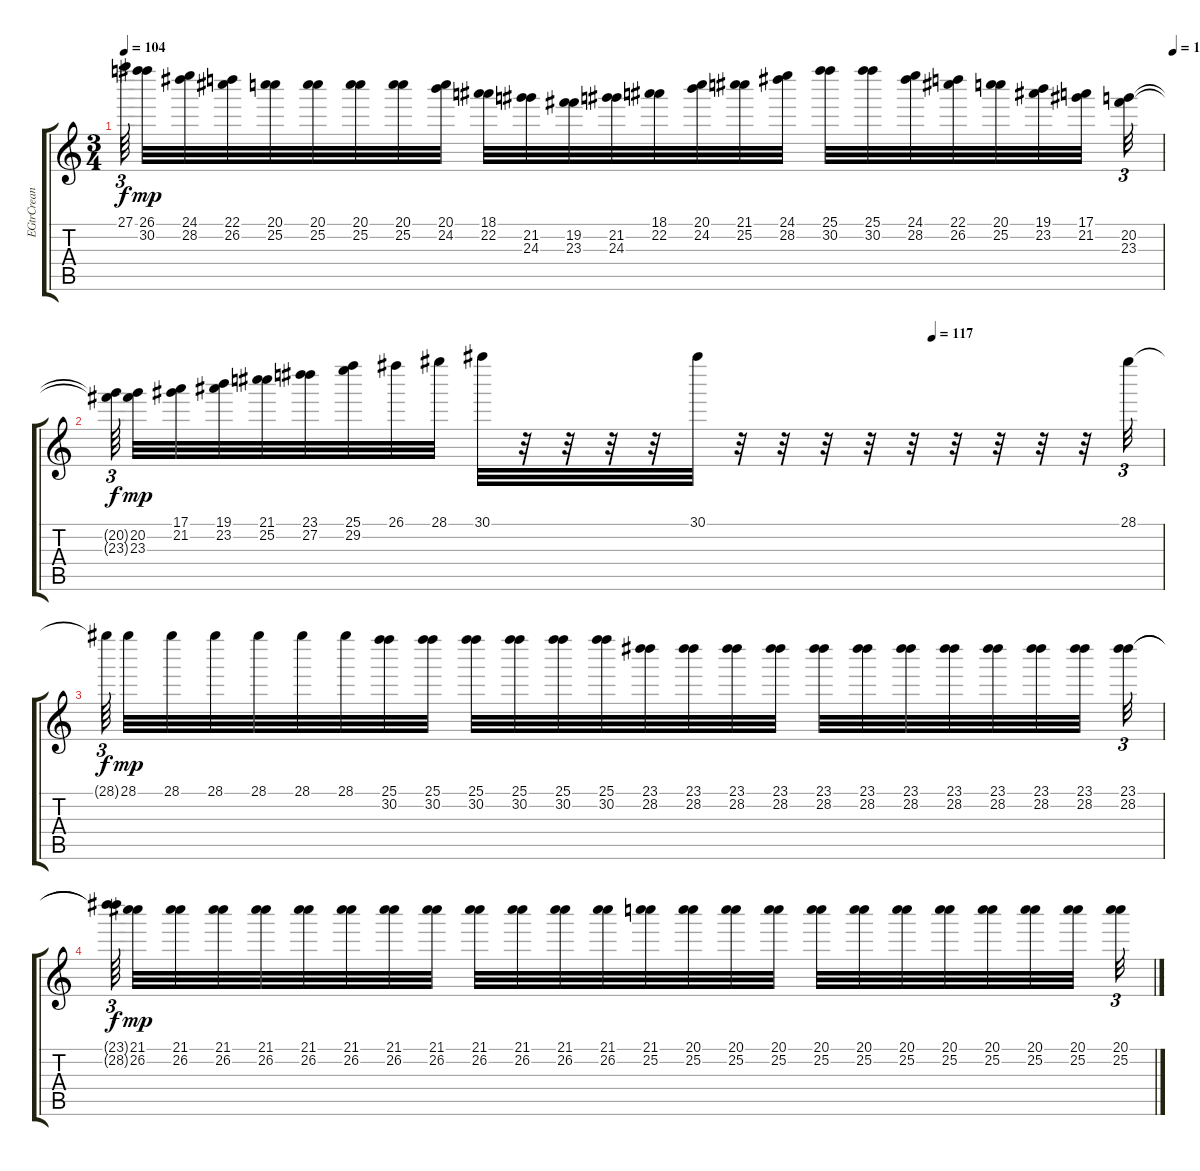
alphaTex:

\track ("EGtrCrean" "EGtrCrean") {instrument distortionguitar}
\staff {score tabs}
\tuning (E4 B3 G3 D3 A2 E2) {hide}
\ts (3 4)
\tempo 104
\tempo (111 1.0104166666666667)
\clef g2
\ks c
27.1{t}.64{tu (3 2) dy f} (26.1 30.2).32{dy mp} (24.1 28.2).32{balance 4} (22.1 26.2).32 (20.1 25.2).32 (20.1 25.2).32 (20.1 25.2).32 (20.1 25.2).32 (20.1 24.2).32 (18.1 22.2).32 (21.2 24.3).32 (19.2 23.3).32 (21.2 24.3).32 (18.1 22.2).32 (20.1 24.2).32 (21.1 25.2).32{balance 4} (24.1 28.2).32 (25.1 30.2).32 (25.1 30.2).32 (24.1 28.2).32 (22.1 26.2).32 (20.1 25.2).32 (19.1 23.2).32 (17.1 21.2).32 (20.2 23.3).32{tu (3 2)} |
\tempo (117 0.78125)
(20.2{t} 23.3{t}).64{tu (3 2) dy f} (20.2 23.3).32{dy mp} (17.1 21.2).32 (19.1 23.2).32 (21.1 25.2).32{balance 4} (23.1 27.2).32 (25.1 29.2).32 26.1.32 28.1.32{volume 2} 30.1.32 r.32 r.32 r.32{volume 3} r.32 30.1.32 r.32 r.32{volume 3} r.32 r.32 r.32 r.32{volume 6} r.32 r.32 r.32 28.1.32{tu (3 2) volume 7} |
28.1{t}.64{tu (3 2) dy f} 28.1.32{dy mp} 28.1.32 28.1.32 28.1.32{volume 6} 28.1.32 28.1.32 (25.1 30.2).32 (25.1 30.2).32{volume 7} (25.1 30.2).32 (25.1 30.2).32 (25.1 30.2).32 (25.1 30.2).32{volume 8} (23.1 28.2).32 (23.1 28.2).32 (23.1 28.2).32 (23.1 28.2).32{volume 9} (23.1 28.2).32 (23.1 28.2).32 (23.1 28.2).32 (23.1 28.2).32{volume 8} (23.1 28.2).32{balance 3} (23.1 28.2).32 (23.1 28.2).32 (23.1 28.2).32{tu (3 2) volume 8} |
(23.1{t} 28.2{t}).64{tu (3 2) dy f} (21.1 26.2).32{dy mp} (21.1 26.2).32{balance 3} (21.1 26.2).32 (21.1 26.2).32{volume 7} (21.1 26.2).32 (21.1 26.2).32 (21.1 26.2).32 (21.1 26.2).32{volume 7} (21.1 26.2).32 (21.1 26.2).32 (21.1 26.2).32{balance 3} (21.1 26.2).32{volume 8} (21.1 25.2).32 (20.1 25.2).32 (20.1 25.2).32 (20.1 25.2).32{volume 8} (20.1 25.2).32 (20.1 25.2).32 (20.1 25.2).32 (20.1 25.2).32{volume 6} (20.1 25.2).32 (20.1 25.2).32 (20.1 25.2).32 (20.1 25.2).32{tu (3 2) volume 5}
